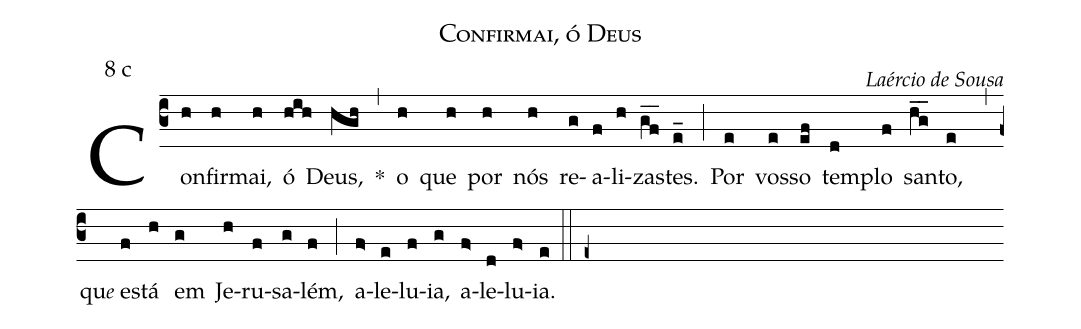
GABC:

name: Confirmai, ó Deus;
mode: 8;
mode-differentia: c;
commentary: Laércio de Sousa;
%%
(c3)

Con(h)fir(h)mai,(h) ó(hih) Deus,(hgh) *(,) o(h) que(h) por(h) nós(h) re(g)a(f)li(h)zas(gf__)tes.(e_) (;) Por(e) vos(e)so(ef) tem(d)plo(f) san(hg__)to,(e) (,) qu<e>e</e> es(f)tá(h) em(g) Je(h)ru(f)sa(g)lém,(f) (;) a(f>)le(e)lu(f)ia,(g) a(f>)le(d)lu(f>)ia.(e)

(::)

(e+)
